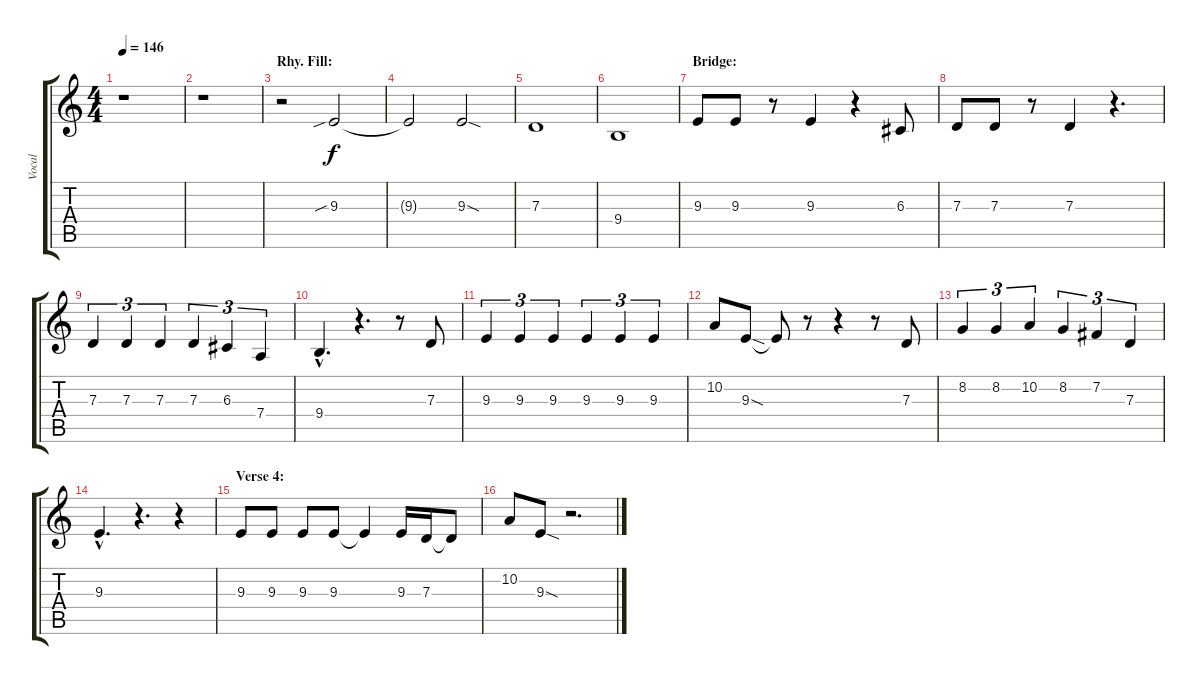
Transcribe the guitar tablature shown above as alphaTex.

\track ("Vocal" "Vocal") {instrument oboe}
\staff {score tabs}
\tuning (E4 B3 G3 D3 A2 E2) {hide}
\ts (4 4)
\tempo 146
\clef g2
\ks c
r.1{dy f} |
r.1 |
\section ("" "Rhy. Fill:")
r.2 9.3{sib}.2 |
9.3{t}.2 9.3{sod}.2 |
7.3.1 |
9.4.1 |
\section ("" "Bridge:")
9.3.8 9.3.8 r.8 9.3.4 r.4 6.3.8 |
7.3.8 7.3.8 r.8 7.3.4 r.4{d} |
7.3.4{tu (3 2)} 7.3.4{tu (3 2)} 7.3.4{tu (3 2)} 7.3.4{tu (3 2)} 6.3.4{tu (3 2)} 7.4.4{tu (3 2)} |
9.4{hac}.4{d} r.4{d} r.8 7.3.8 |
9.3.4{tu (3 2)} 9.3.4{tu (3 2)} 9.3.4{tu (3 2)} 9.3.4{tu (3 2)} 9.3.4{tu (3 2)} 9.3.4{tu (3 2)} |
10.2.8 9.3{sod}.8 9.3{t}.8 r.8 r.4 r.8 7.3.8 |
8.2.4{tu (3 2)} 8.2.4{tu (3 2)} 10.2.4{tu (3 2)} 8.2.4{tu (3 2)} 7.2.4{tu (3 2)} 7.3.4{tu (3 2)} |
9.3{hac}.4{d} r.4{d} r.4 |
\section ("" "Verse 4:")
9.3.8 9.3.8 9.3.8 9.3.8 9.3{t}.4 9.3.16 7.3.16 7.3{t}.8 |
10.2.8 9.3{sod}.8 r.2{d}
